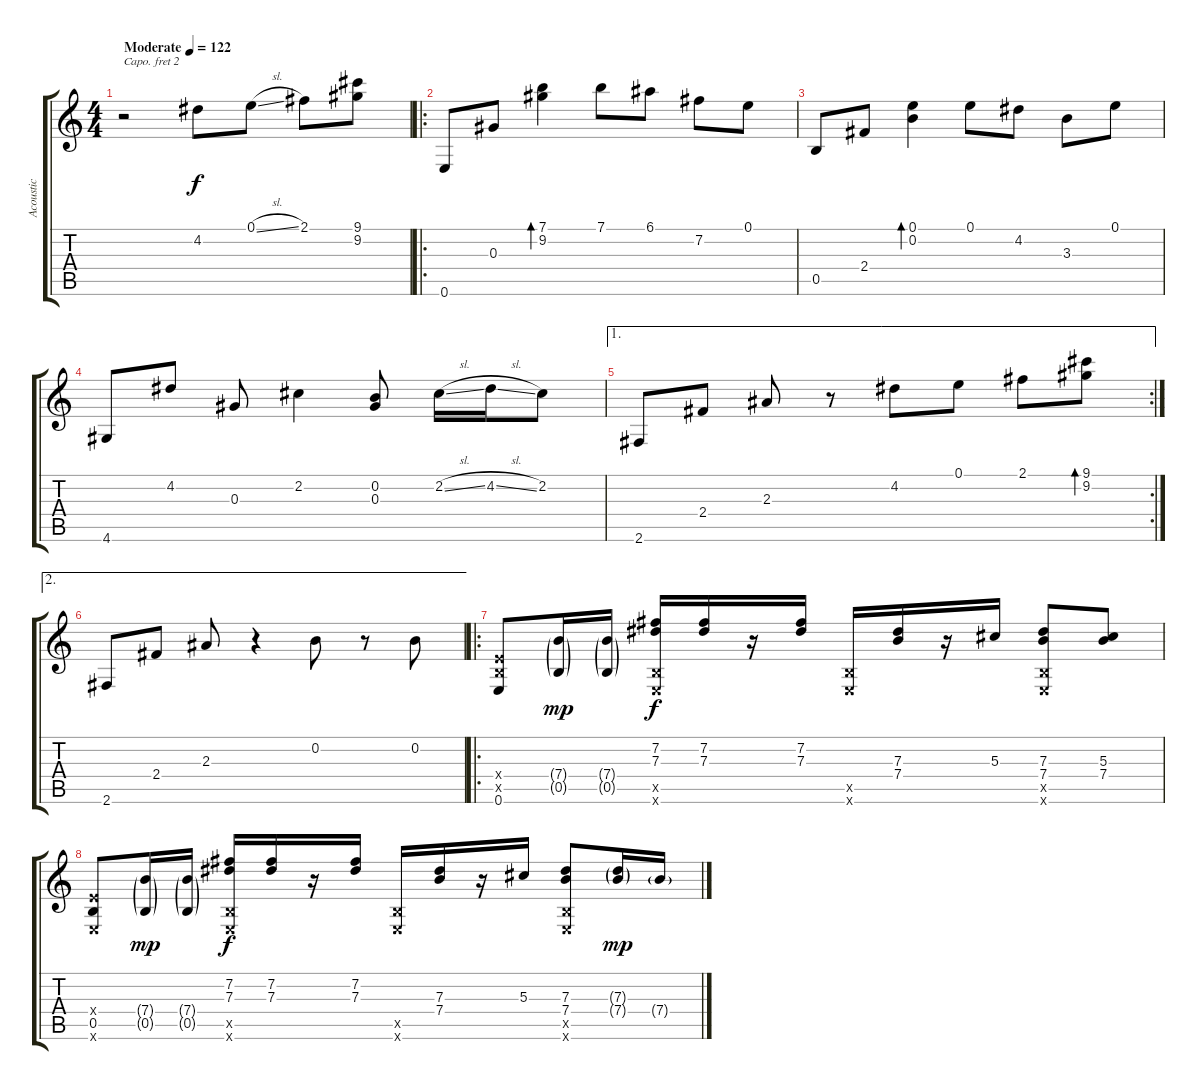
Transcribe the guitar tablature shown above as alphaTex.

\track ("Acoustic" "Acoustic") {instrument acousticguitarsteel}
\staff {score tabs}
\capo 2
\tuning (D4 A3 Gb3 D3 A2 D2) {hide}
\ts (4 4)
\tempo (122 "Moderate")
\clef g2
\ks c
r.2{dy f instrument acousticguitarsteel} 4.2.8 0.1{sl}.8 2.1.8 (9.1 9.2).8 |
\ro
0.6.8 0.3.8 (7.1 9.2).4{bd 60} 7.1.8 6.1.8 7.2.8 0.1.8 |
0.5.8 2.4.8 (0.1 0.2).4{bd 60} 0.1.8 4.2.8 3.3.8 0.1.8 |
4.6.8 4.2.8 0.3.8 2.2.4 (0.2 0.3).8 2.2{sl}.16 4.2{sl}.16 2.2.8 |
\ae 1
\rc 2
2.6.8 2.4.8 2.3.8 r.8 4.2.8 0.1.8 2.1.8 (9.1 9.2).8{bd 60} |
\ae 2
2.6.8 2.4.8 2.3.8 r.4 0.2.8 r.8 0.2.8 |
\ro
(0.4{x} 0.5{x} 0.6).8 (7.4{g} 0.5{g}).16{dy mp} (7.4{g} 0.5{g}).16 (7.2 7.3 0.5{x} 0.6{x}).16{dy f} (7.2 7.3).16 r.16 (7.2 7.3).16 (0.5{x} 0.6{x}).16 (7.3 7.4).16 r.16 5.3.16 (7.3 7.4 0.5{x} 0.6{x}).8 (5.3 7.4).8 |
(0.4{x} 0.5 0.6{x}).8 (7.4{g} 0.5{g}).16{dy mp} (7.4{g} 0.5{g}).16 (7.2 7.3 0.5{x} 0.6{x}).16{dy f} (7.2 7.3).16 r.16 (7.2 7.3).16 (0.5{x} 0.6{x}).16 (7.3 7.4).16 r.16 5.3.16 (7.3 7.4 0.5{x} 0.6{x}).8 (7.3{g} 7.4{g}).16{dy mp} 7.4{g}.16
